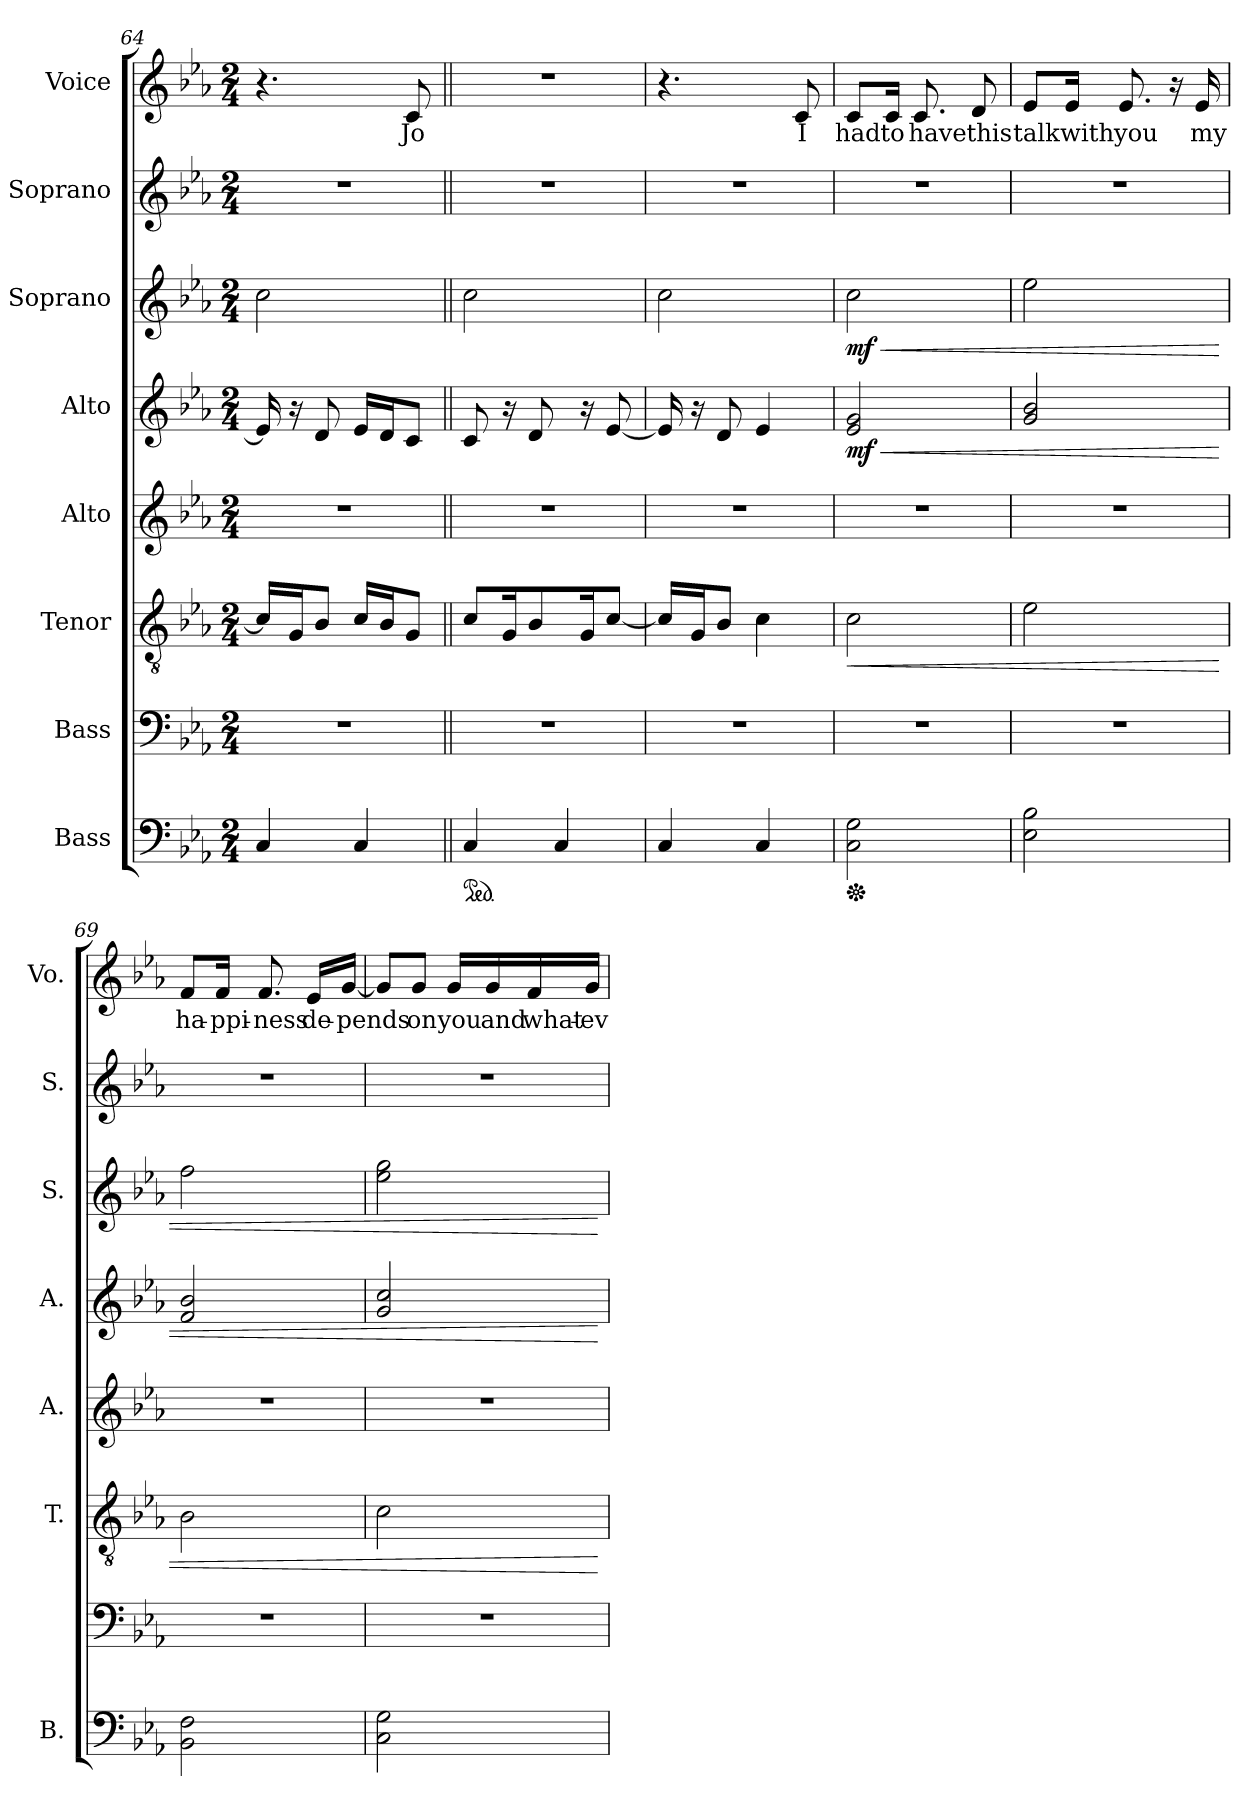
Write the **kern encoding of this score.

**kern	**kern	**kern	**dynam	**kern	**kern	**dynam	**kern	**dynam	**kern	**kern	**text
*part8	*part7	*part6	*part6	*part5	*part4	*part4	*part3	*part3	*part2	*part1	*part1
*staff8	*staff7	*staff6	*staff6	*staff5	*staff4	*staff4	*staff3	*staff3	*staff2	*staff1	*staff1
*I"Bass	*I"Bass	*I"Tenor	*	*I"Alto	*I"Alto	*	*I"Soprano	*	*I"Soprano	*I"Voice	*
*I'B.	*	*I'T.	*	*I'A.	*I'A.	*	*I'S.	*	*I'S.	*I'Vo.	*
*clefF4	*clefF4	*clefGv2	*	*clefG2	*clefG2	*	*clefG2	*	*clefG2	*clefG2	*
*k[b-e-a-]	*k[b-e-a-]	*k[b-e-a-]	*	*k[b-e-a-]	*k[b-e-a-]	*	*k[b-e-a-]	*	*k[b-e-a-]	*k[b-e-a-]	*
*M2/4	*M2/4	*M2/4	*	*M2/4	*M2/4	*	*M2/4	*	*M2/4	*M2/4	*
=64	=64	=64	=64	=64	=64	=64	=64	=64	=64	=64	=64
4C/	2r	16c/LL]	.	2r	16e-/]	.	2cc\	.	2r	4.r	.
.	.	16G/J	.	.	16r	.	.	.	.	.	.
.	.	8B-/J	.	.	8d/	.	.	.	.	.	.
4C/	.	16c/LL	.	.	16e-/LL	.	.	.	.	.	.
.	.	16B-/J	.	.	16d/J	.	.	.	.	.	.
.	.	8G/J	.	.	8c/J	.	.	.	.	8c/	Jo
=65||	=65||	=65||	=65||	=65||	=65||	=65||	=65||	=65||	=65||	=65||	=65||
*ped	*	*	*	*	*	*	*	*	*	*	*
4C/	2r	8c/L	.	2r	8c/	.	2cc\	.	2r	2r	.
.	.	16G/K	.	.	16r	.	.	.	.	.	.
.	.	8B-/	.	.	8d/	.	.	.	.	.	.
4C/	.	.	.	.	.	.	.	.	.	.	.
.	.	16G/K	.	.	16r	.	.	.	.	.	.
.	.	[8c/J	.	.	[8e-/	.	.	.	.	.	.
=66	=66	=66	=66	=66	=66	=66	=66	=66	=66	=66	=66
4C/	2r	16c/LL]	.	2r	16e-/]	.	2cc\	.	2r	4.r	.
.	.	16G/J	.	.	16r	.	.	.	.	.	.
.	.	8B-/J	.	.	8d/	.	.	.	.	.	.
4C/	.	4c\	.	.	4e-/	.	.	.	.	.	.
.	.	.	.	.	.	.	.	.	.	8c/	I
=67	=67	=67	=67	=67	=67	=67	=67	=67	=67	=67	=67
*Xped	*	*	*	*	*	*	*	*	*	*	*
!	!	!	!LO:HP:b	!	!	!LO:HP:b	!	!LO:HP:b	!	!	!
!	!	!	!	!	!	!LO:DY:n=1:b	!	!LO:DY:n=1:b	!	!	!
2C\ 2G\	2r	2c\	<	2r	2e-/ 2g/	< mf	2cc\	< mf	2r	8c/L	had
.	.	.	.	.	.	.	.	.	.	16c/Jk	to
.	.	.	.	.	.	.	.	.	.	8.c/	have
.	.	.	.	.	.	.	.	.	.	8d/	this
!!LO:PB:g=z
=68	=68	=68	=68	=68	=68	=68	=68	=68	=68	=68	=68
2E-\ 2B-\	2r	2e-\	.	2r	2g/ 2b-/	.	2ee-\	.	2r	8e-/L	talk
.	.	.	.	.	.	.	.	.	.	16e-/Jk	with
.	.	.	.	.	.	.	.	.	.	8.e-/	you
.	.	.	.	.	.	.	.	.	.	16r	.
.	.	.	.	.	.	.	.	.	.	16e-/	my
=69	=69	=69	=69	=69	=69	=69	=69	=69	=69	=69	=69
2BB-\ 2F\	2r	2B-\	.	2r	2f/ 2b-/	.	2ff\	.	2r	8f/L	ha-
.	.	.	.	.	.	.	.	.	.	16f/Jk	-ppi-
.	.	.	.	.	.	.	.	.	.	8.f/	-ness
.	.	.	.	.	.	.	.	.	.	16e-/LL	de-
.	.	.	.	.	.	.	.	.	.	[16g/JJ	-pends
=70	=70	=70	=70	=70	=70	=70	=70	=70	=70	=70	=70
2C\ 2G\	2r	2c\	.	2r	2g/ 2cc/	.	2ee-\ 2gg\	.	2r	8g/L]	.
.	.	.	.	.	.	.	.	.	.	8g/J	on
.	.	.	.	.	.	.	.	.	.	16g/LL	you
.	.	.	.	.	.	.	.	.	.	16g/	and
.	.	.	.	.	.	.	.	.	.	16f/	what-
.	.	.	.	.	.	.	.	.	.	16g/JJ	-ev-
.	.	.	[	.	.	[	.	[	.	.	.
=	=	=	=	=	=	=	=	=	=	=	=
*-	*-	*-	*-	*-	*-	*-	*-	*-	*-	*-	*-
